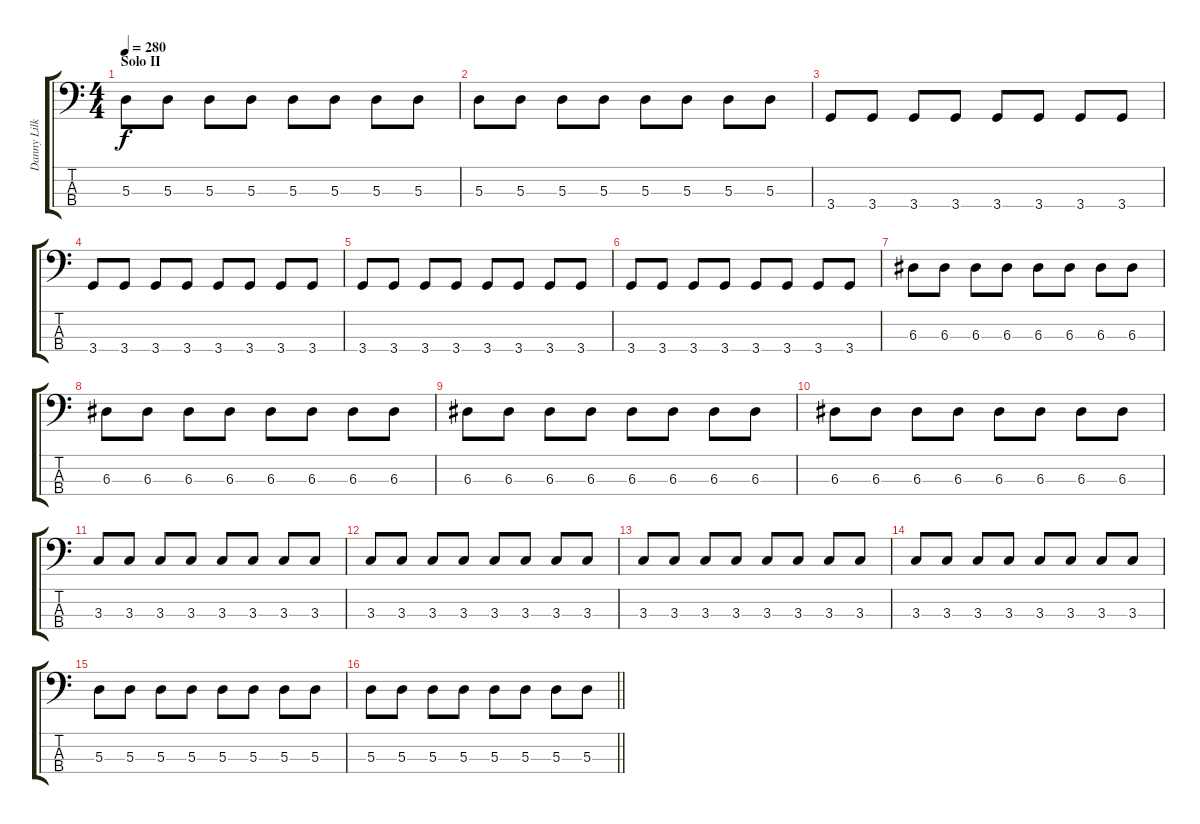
\track ("Danny Lilker" "Danny Lilk") {instrument electricbasspick}
\staff {score tabs}
\tuning (G2 D2 A1 E1) {hide}
\ts (4 4)
\section ("" "Solo II")
\tempo 280
\clef f4
\ks c
5.3.8{dy f} 5.3.8 5.3.8 5.3.8 5.3.8 5.3.8 5.3.8 5.3.8 |
5.3.8 5.3.8 5.3.8 5.3.8 5.3.8 5.3.8 5.3.8 5.3.8 |
3.4.8 3.4.8 3.4.8 3.4.8 3.4.8 3.4.8 3.4.8 3.4.8 |
3.4.8 3.4.8 3.4.8 3.4.8 3.4.8 3.4.8 3.4.8 3.4.8 |
3.4.8 3.4.8 3.4.8 3.4.8 3.4.8 3.4.8 3.4.8 3.4.8 |
3.4.8 3.4.8 3.4.8 3.4.8 3.4.8 3.4.8 3.4.8 3.4.8 |
6.3.8 6.3.8 6.3.8 6.3.8 6.3.8 6.3.8 6.3.8 6.3.8 |
6.3.8 6.3.8 6.3.8 6.3.8 6.3.8 6.3.8 6.3.8 6.3.8 |
6.3.8 6.3.8 6.3.8 6.3.8 6.3.8 6.3.8 6.3.8 6.3.8 |
6.3.8 6.3.8 6.3.8 6.3.8 6.3.8 6.3.8 6.3.8 6.3.8 |
3.3.8 3.3.8 3.3.8 3.3.8 3.3.8 3.3.8 3.3.8 3.3.8 |
3.3.8 3.3.8 3.3.8 3.3.8 3.3.8 3.3.8 3.3.8 3.3.8 |
3.3.8 3.3.8 3.3.8 3.3.8 3.3.8 3.3.8 3.3.8 3.3.8 |
3.3.8 3.3.8 3.3.8 3.3.8 3.3.8 3.3.8 3.3.8 3.3.8 |
5.3.8 5.3.8 5.3.8 5.3.8 5.3.8 5.3.8 5.3.8 5.3.8 |
\barLineRight lightlight
5.3.8 5.3.8 5.3.8 5.3.8 5.3.8 5.3.8 5.3.8 5.3.8
